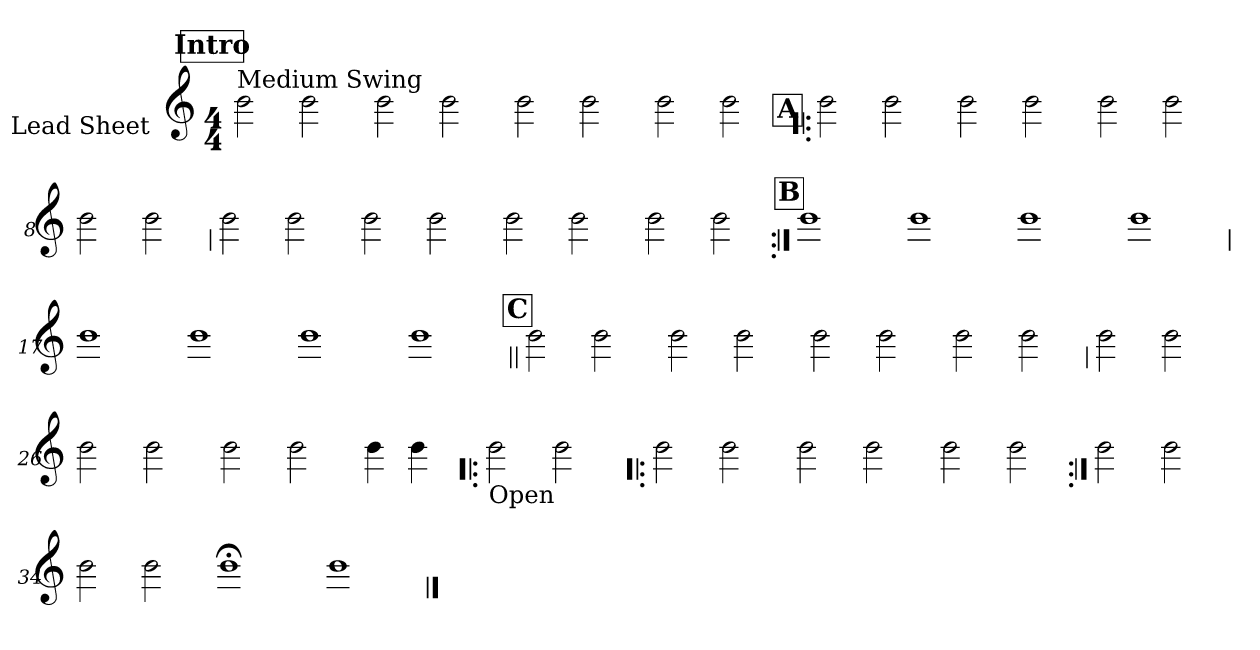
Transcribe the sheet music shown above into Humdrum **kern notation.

**kern
*part1
*staff1
*I"Lead Sheet
*stria0
*clefG2
*k[]
*a:
*M4/4
*MM127
!!LO:REH:place=s1:a:t=Intro
=1||
!LO:TX:a:t=Medium Swing
2b
2b
=2-
2b
2b
=3-
2b
2b
=4-
2b
2b
!!LO:LB:g=z
!!LO:REH:place=s1:a:t=A
=5!|:
2b
2b
=6-
2b
2b
=7-
2b
2b
=8-
2b
2b
!!LO:LB:g=z
=9
2b
2b
=10-
2b
2b
=11-
2b
2b
=12-
2b
2b
!!LO:LB:g=z
!!LO:REH:place=s1:a:t=B
=13:|!
1b
=14-
1b
=15-
1b
=16-
1b
!!LO:LB:g=z
=17
1b
=18-
1b
=19-
1b
=20-
1b
!!LO:LB:g=z
!!LO:REH:place=s1:a:t=C
=21||
2b
2b
=22-
2b
2b
=23-
2b
2b
=24-
2b
2b
!!LO:LB:g=z
=25
2b
2b
=26-
2b
2b
=27-
2b
2b
=28-
4b
4b
!!LO:LB:g=z
=29|!:
!LO:TX:b:t=Open
2b
2b
=30-
2b
2b
=31-
2b
2b
=32-
2b
2b
!!LO:LB:g=z
=33:|!
2b
2b
=34-
2b
2b
=35-
1b;
=36-
1b
==
*-
